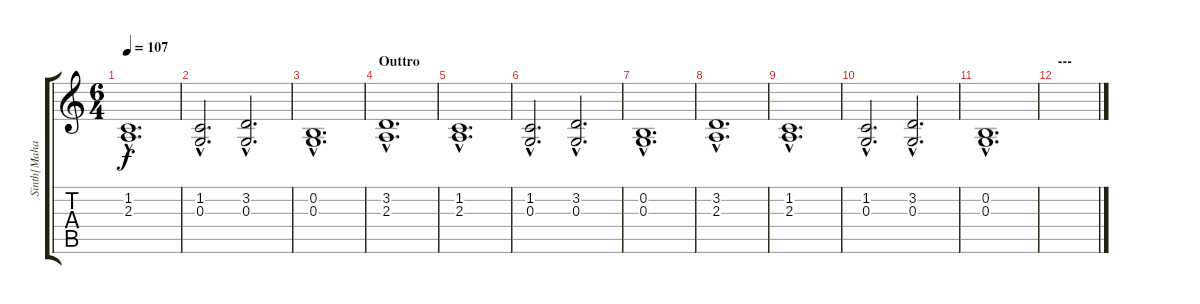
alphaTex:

\track ("Sinth[Maha]" "Sinth[Maha") {instrument pad2warm}
\staff {score tabs}
\tuning (E4 B3 G3 D3 A2 E2) {hide}
\ts (6 4)
\tempo 107
\clef g2
\ks c
(1.2{hac} 2.3{hac}).1{d dy f} |
(1.2{hac} 0.3{hac}).2{d} (3.2{hac} 0.3{hac}).2{d} |
(0.2{hac} 0.3{hac}).1{d} |
\section ("" "Outtro")
(3.2{hac} 2.3{hac}).1{d} |
(1.2{hac} 2.3{hac}).1{d} |
(1.2{hac} 0.3{hac}).2{d} (3.2{hac} 0.3{hac}).2{d} |
(0.2{hac} 0.3{hac}).1{d} |
(3.2{hac} 2.3{hac}).1{d} |
(1.2{hac} 2.3{hac}).1{d} |
(1.2{hac} 0.3{hac}).2{d} (3.2{hac} 0.3{hac}).2{d} |
(0.2{hac} 0.3{hac}).1{d} |
\section ("" "---")
